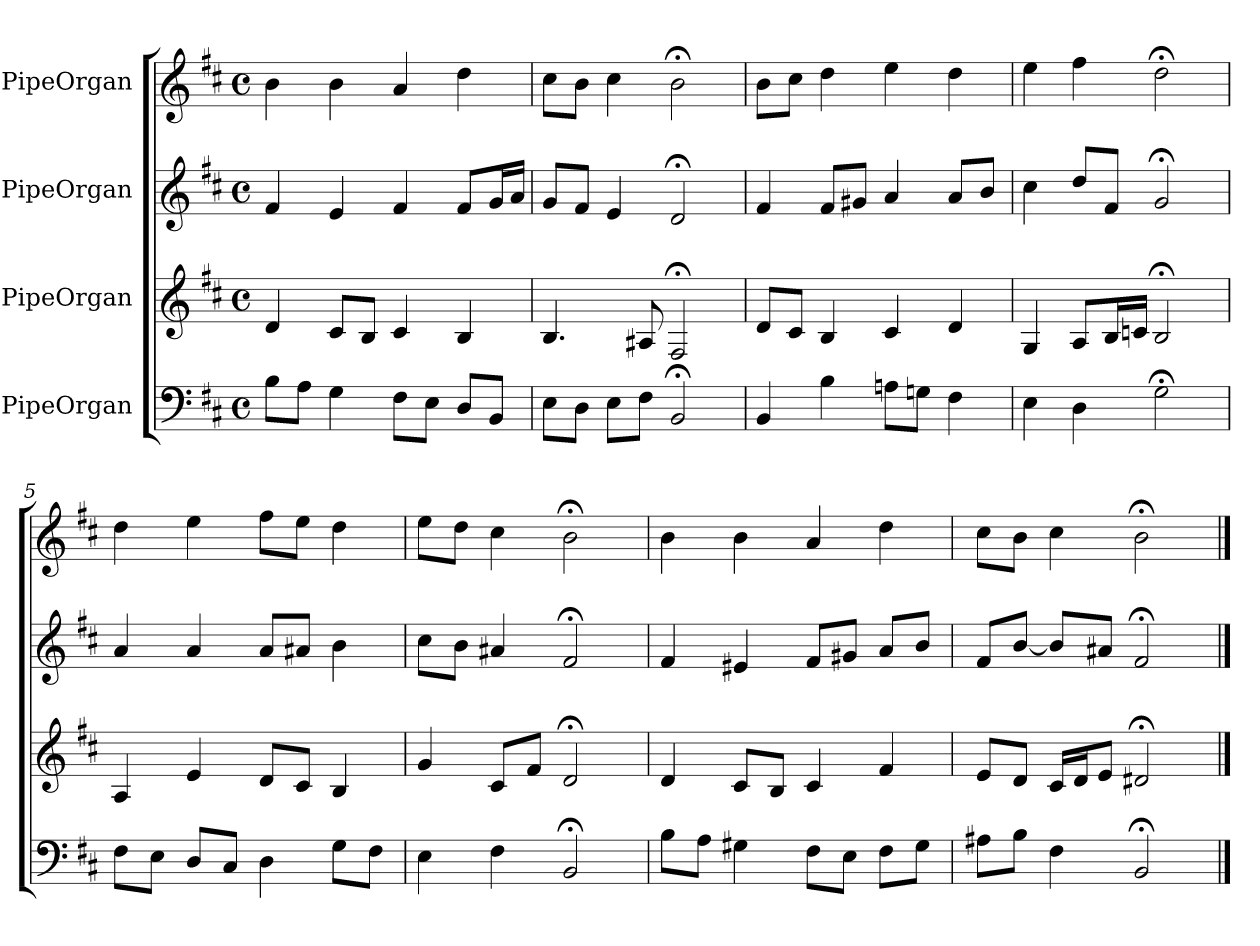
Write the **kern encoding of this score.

**kern	**kern	**kern	**kern
*part4	*part3	*part2	*part1
*staff4	*staff3	*staff2	*staff1
*I"PipeOrgan	*I"PipeOrgan	*I"PipeOrgan	*I"PipeOrgan
*k[f#c#]	*k[f#c#]	*k[f#c#]	*k[f#c#]
*b:	*b:	*b:	*b:
*M4/4	*M4/4	*M4/4	*M4/4
*met(c)	*met(c)	*met(c)	*met(c)
*MM60	*MM60	*MM60	*MM60
=1	=1	=1	=1
8BL	4d	4f#	4b
8AJ	.	.	.
4G	8c#L	4e	4b
.	8BJ	.	.
8F#L	4c#	4f#	4a
8EJ	.	.	.
8DL	4B	8f#L	4dd
8BBJ	.	16gL	.
.	.	16aJJ	.
=2	=2	=2	=2
8EL	4.B	8gL	8cc#L
8DJ	.	8f#J	8bJ
8EL	.	4e	4cc#
8F#J	8A#X	.	.
2BB;<	2F#;<	2d;<	2b;<
=3	=3	=3	=3
4BB	8dL	4f#	8bL
.	8c#J	.	8cc#J
4B	4B	8f#L	4dd
.	.	8g#XJ	.
8AnL	4c#	4a	4ee
8GnJ	.	.	.
4F#	4d	8aL	4dd
.	.	8bJ	.
=4	=4	=4	=4
4E	4G	4cc#	4ee
4D	8AL	8ddL	4ff#
.	16BL	8f#J	.
.	16cnJJ	.	.
2G;<	2B;<	2g;<	2dd;<
=5	=5	=5	=5
8F#L	4A	4a	4dd
8EJ	.	.	.
8DL	4e	4a	4ee
8C#J	.	.	.
4D	8dL	8aL	8ff#L
.	8c#J	8a#XJ	8eeJ
8GL	4B	4b	4dd
8F#J	.	.	.
=6	=6	=6	=6
4E	4g	8cc#L	8eeL
.	.	8bJ	8ddJ
4F#	8c#L	4a#X	4cc#
.	8f#J	.	.
2BB;<	2d;<	2f#;<	2b;<
=7	=7	=7	=7
8BL	4d	4f#	4b
8AJ	.	.	.
4G#X	8c#L	4e#X	4b
.	8BJ	.	.
8F#L	4c#	8f#L	4a
8EJ	.	8g#XJ	.
8F#L	4f#	8aL	4dd
8G#J	.	8bJ	.
=8	=8	=8	=8
8A#XL	8eL	8f#L	8cc#L
8BJ	8dJ	[8bJ	8bJ
4F#	16c#LL	8bL]	4cc#
.	16dJ	.	.
.	8eJ	8a#XJ	.
2BB;<	2d#X;<	2f#;<	2b;<
==	==	==	==
*-	*-	*-	*-
